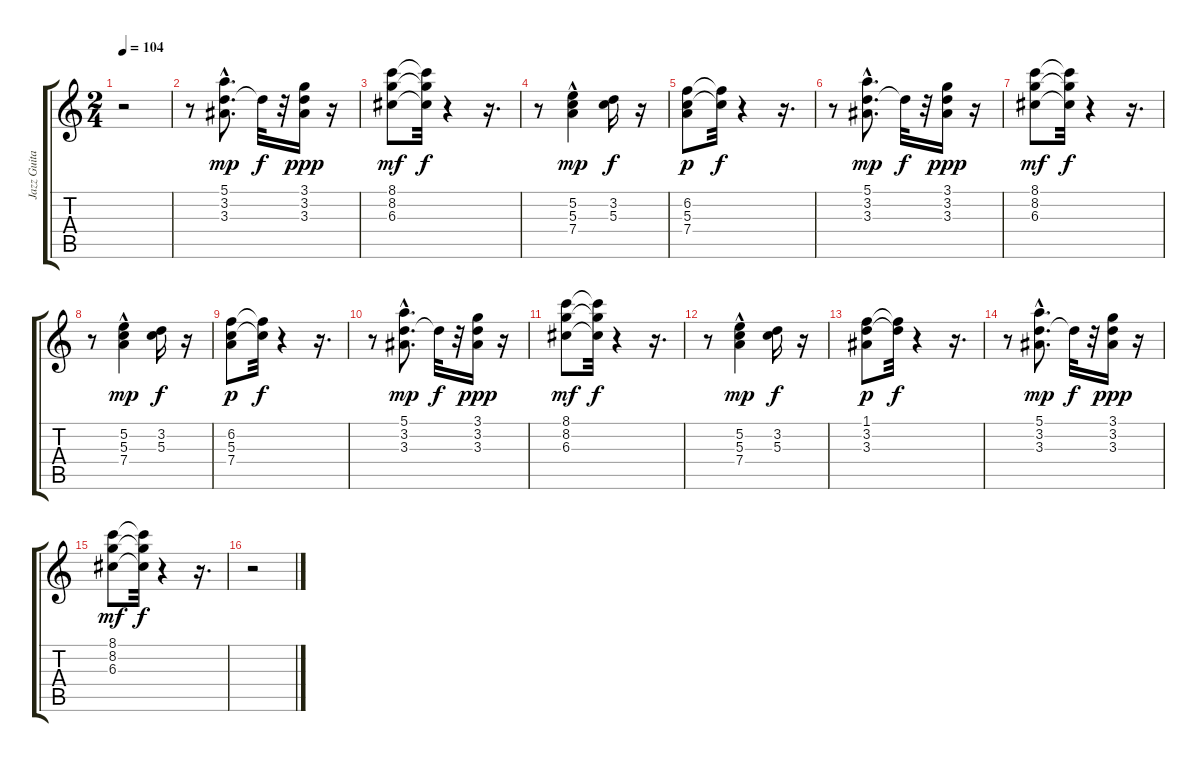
\track ("Jazz Guitar Gibson" "Jazz Guita") {instrument electricguitarjazz}
\staff {score tabs}
\tuning (E4 B3 G3 D3 A2 E2) {hide}
\ts (2 4)
\tempo 104
\clef g2
\ks c
r.2{dy f} |
r.8 (5.1{hac} 3.2{hac} 3.3{hac}).8{d dy mp} 3.2{t}.32{dy f} r.32 (3.1 3.2 3.3).16{dy ppp} r.16 |
(8.1 8.2 6.3).8{dy mf} (8.1{t} 8.2{t} 6.3{t}).32{dy f} r.4 r.16{d} |
r.8 (5.2 5.3{hac} 7.4{hac}).4{dy mp} (3.2 5.3).16{dy f} r.16 |
(6.2 5.3 7.4).8{dy p} (6.2{t} 5.3{t}).32{dy f} r.4 r.16{d} |
r.8 (5.1{hac} 3.2{hac} 3.3{hac}).8{d dy mp} 3.2{t}.32{dy f} r.32 (3.1 3.2 3.3).16{dy ppp} r.16 |
(8.1 8.2 6.3).8{dy mf} (8.1{t} 8.2{t} 6.3{t}).32{dy f} r.4 r.16{d} |
r.8 (5.2 5.3{hac} 7.4{hac}).4{dy mp} (3.2 5.3).16{dy f} r.16 |
(6.2 5.3 7.4).8{dy p} (6.2{t} 5.3{t}).32{dy f} r.4 r.16{d} |
r.8 (5.1{hac} 3.2{hac} 3.3{hac}).8{d dy mp} 3.2{t}.32{dy f} r.32 (3.1 3.2 3.3).16{dy ppp} r.16 |
(8.1 8.2 6.3).8{dy mf} (8.1{t} 8.2{t} 6.3{t}).32{dy f} r.4 r.16{d} |
r.8 (5.2 5.3{hac} 7.4{hac}).4{dy mp} (3.2 5.3).16{dy f} r.16 |
(1.1 3.2 3.3).8{dy p} (1.1{t} 3.2{t}).32{dy f} r.4 r.16{d} |
r.8 (5.1{hac} 3.2{hac} 3.3{hac}).8{d dy mp} 3.2{t}.32{dy f} r.32 (3.1 3.2 3.3).16{dy ppp} r.16 |
(8.1 8.2 6.3).8{dy mf} (8.1{t} 8.2{t} 6.3{t}).32{dy f} r.4 r.16{d} |
r.2
